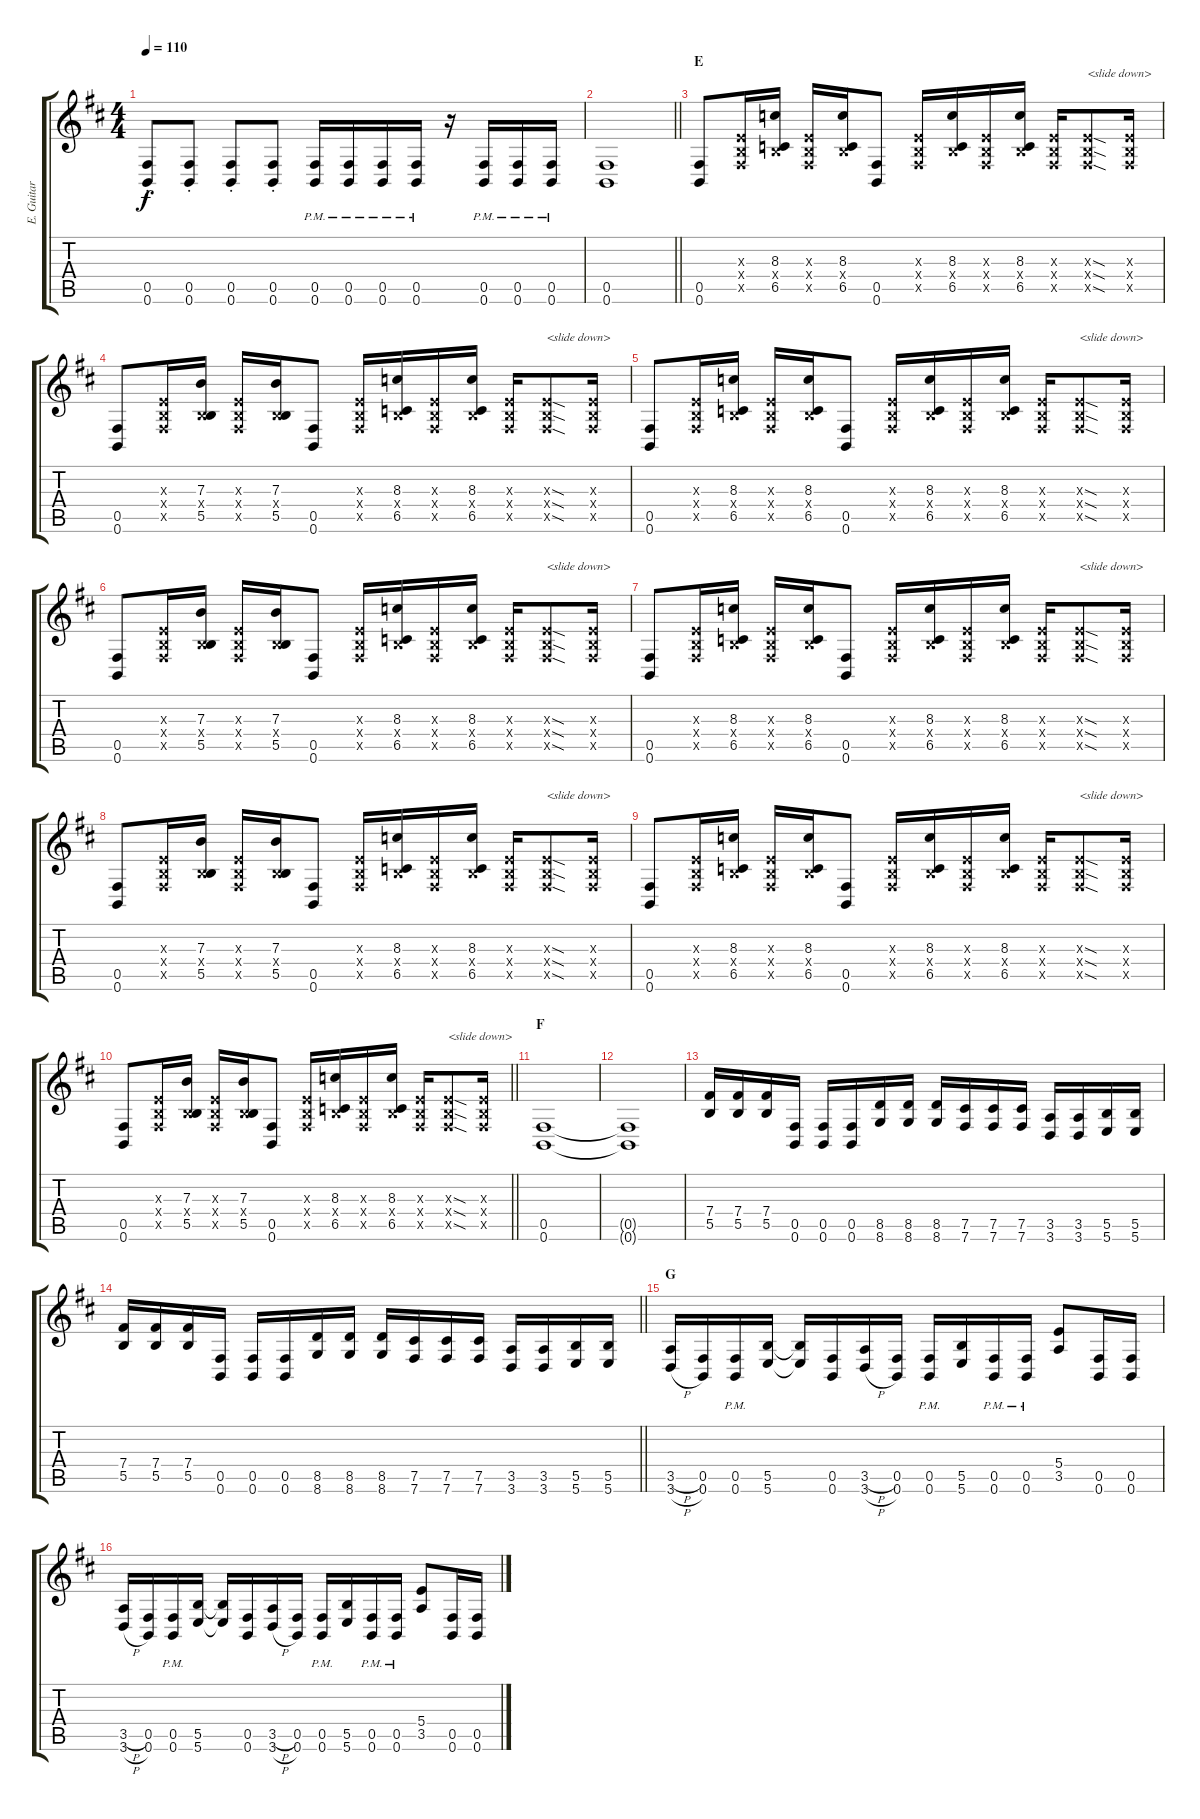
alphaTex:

\track ("E. Guitar I" "E. Guitar ") {instrument overdrivenguitar}
\staff {score tabs}
\tuning (Db4 Ab3 E3 B2 Gb2 B1) {hide}
\ts (4 4)
\tempo 110
\clef g2
\ks d
(0.5{st} 0.6{st}).8{dy f} (0.5{st} 0.6{st}).8 (0.5{st} 0.6{st}).8 (0.5{st} 0.6{st}).8 (0.5{pm} 0.6{pm}).16 (0.5{pm} 0.6{pm}).16 (0.5{pm} 0.6{pm}).16 (0.5{pm} 0.6{pm}).16 r.16 (0.5{pm} 0.6{pm}).16 (0.5{pm} 0.6{pm}).16 (0.5{pm} 0.6{pm}).16 |
\barLineRight lightlight
(0.5 0.6).1 |
\section ("" "E")
(0.5 0.6).8 (0.3{x} 0.4{x} 0.5{x}).16 (8.3 0.4{x} 6.5).16 (0.3{x} 0.4{x} 0.5{x}).16 (8.3 0.4{x} 6.5).16 (0.5 0.6).8 (0.3{x} 0.4{x} 0.5{x}).16 (8.3 0.4{x} 6.5).16 (0.3{x} 0.4{x} 0.5{x}).16 (8.3 0.4{x} 6.5).16 (0.3{x} 0.4{x} 0.5{x}).16 (0.3{sod x} 0.4{sod x} 0.5{sod x}).8{txt "<slide down>"} (0.3{x} 0.4{x} 0.5{x}).16 |
(0.5 0.6).8 (0.3{x} 0.4{x} 0.5{x}).16 (7.3 0.4{x} 5.5).16 (0.3{x} 0.4{x} 0.5{x}).16 (7.3 0.4{x} 5.5).16 (0.5 0.6).8 (0.3{x} 0.4{x} 0.5{x}).16 (8.3 0.4{x} 6.5).16 (0.3{x} 0.4{x} 0.5{x}).16 (8.3 0.4{x} 6.5).16 (0.3{x} 0.4{x} 0.5{x}).16 (0.3{sod x} 0.4{sod x} 0.5{sod x}).8{txt "<slide down>"} (0.3{x} 0.4{x} 0.5{x}).16 |
(0.5 0.6).8 (0.3{x} 0.4{x} 0.5{x}).16 (8.3 0.4{x} 6.5).16 (0.3{x} 0.4{x} 0.5{x}).16 (8.3 0.4{x} 6.5).16 (0.5 0.6).8 (0.3{x} 0.4{x} 0.5{x}).16 (8.3 0.4{x} 6.5).16 (0.3{x} 0.4{x} 0.5{x}).16 (8.3 0.4{x} 6.5).16 (0.3{x} 0.4{x} 0.5{x}).16 (0.3{sod x} 0.4{sod x} 0.5{sod x}).8{txt "<slide down>"} (0.3{x} 0.4{x} 0.5{x}).16 |
(0.5 0.6).8 (0.3{x} 0.4{x} 0.5{x}).16 (7.3 0.4{x} 5.5).16 (0.3{x} 0.4{x} 0.5{x}).16 (7.3 0.4{x} 5.5).16 (0.5 0.6).8 (0.3{x} 0.4{x} 0.5{x}).16 (8.3 0.4{x} 6.5).16 (0.3{x} 0.4{x} 0.5{x}).16 (8.3 0.4{x} 6.5).16 (0.3{x} 0.4{x} 0.5{x}).16 (0.3{sod x} 0.4{sod x} 0.5{sod x}).8{txt "<slide down>"} (0.3{x} 0.4{x} 0.5{x}).16 |
(0.5 0.6).8 (0.3{x} 0.4{x} 0.5{x}).16 (8.3 0.4{x} 6.5).16 (0.3{x} 0.4{x} 0.5{x}).16 (8.3 0.4{x} 6.5).16 (0.5 0.6).8 (0.3{x} 0.4{x} 0.5{x}).16 (8.3 0.4{x} 6.5).16 (0.3{x} 0.4{x} 0.5{x}).16 (8.3 0.4{x} 6.5).16 (0.3{x} 0.4{x} 0.5{x}).16 (0.3{sod x} 0.4{sod x} 0.5{sod x}).8{txt "<slide down>"} (0.3{x} 0.4{x} 0.5{x}).16 |
(0.5 0.6).8 (0.3{x} 0.4{x} 0.5{x}).16 (7.3 0.4{x} 5.5).16 (0.3{x} 0.4{x} 0.5{x}).16 (7.3 0.4{x} 5.5).16 (0.5 0.6).8 (0.3{x} 0.4{x} 0.5{x}).16 (8.3 0.4{x} 6.5).16 (0.3{x} 0.4{x} 0.5{x}).16 (8.3 0.4{x} 6.5).16 (0.3{x} 0.4{x} 0.5{x}).16 (0.3{sod x} 0.4{sod x} 0.5{sod x}).8{txt "<slide down>"} (0.3{x} 0.4{x} 0.5{x}).16 |
(0.5 0.6).8 (0.3{x} 0.4{x} 0.5{x}).16 (8.3 0.4{x} 6.5).16 (0.3{x} 0.4{x} 0.5{x}).16 (8.3 0.4{x} 6.5).16 (0.5 0.6).8 (0.3{x} 0.4{x} 0.5{x}).16 (8.3 0.4{x} 6.5).16 (0.3{x} 0.4{x} 0.5{x}).16 (8.3 0.4{x} 6.5).16 (0.3{x} 0.4{x} 0.5{x}).16 (0.3{sod x} 0.4{sod x} 0.5{sod x}).8{txt "<slide down>"} (0.3{x} 0.4{x} 0.5{x}).16 |
\barLineRight lightlight
(0.5 0.6).8 (0.3{x} 0.4{x} 0.5{x}).16 (7.3 0.4{x} 5.5).16 (0.3{x} 0.4{x} 0.5{x}).16 (7.3 0.4{x} 5.5).16 (0.5 0.6).8 (0.3{x} 0.4{x} 0.5{x}).16 (8.3 0.4{x} 6.5).16 (0.3{x} 0.4{x} 0.5{x}).16 (8.3 0.4{x} 6.5).16 (0.3{x} 0.4{x} 0.5{x}).16 (0.3{sod x} 0.4{sod x} 0.5{sod x}).8{txt "<slide down>"} (0.3{x} 0.4{x} 0.5{x}).16 |
\section ("" "F")
(0.5 0.6).1 |
(0.5{t} 0.6{t}).1 |
(7.4 5.5).16 (7.4 5.5).16 (7.4 5.5).16 (0.5 0.6).16 (0.5 0.6).16 (0.5 0.6).16 (8.5 8.6).16 (8.5 8.6).16 (8.5 8.6).16 (7.5 7.6).16 (7.5 7.6).16 (7.5 7.6).16 (3.5 3.6).16 (3.5 3.6).16 (5.5 5.6).16 (5.5 5.6).16 |
\barLineRight lightlight
(7.4 5.5).16 (7.4 5.5).16 (7.4 5.5).16 (0.5 0.6).16 (0.5 0.6).16 (0.5 0.6).16 (8.5 8.6).16 (8.5 8.6).16 (8.5 8.6).16 (7.5 7.6).16 (7.5 7.6).16 (7.5 7.6).16 (3.5 3.6).16 (3.5 3.6).16 (5.5 5.6).16 (5.5 5.6).16 |
\section ("" "G")
(3.5{h} 3.6{h}).16 (0.5 0.6).16 (0.5{pm} 0.6{pm}).16 (5.5 5.6).16 (5.5{t} 5.6{t}).16 (0.5 0.6).16 (3.5{h} 3.6{h}).16 (0.5 0.6).16 (0.5{pm} 0.6{pm}).16 (5.5 5.6).16 (0.5{pm} 0.6{pm}).16 (0.5{pm} 0.6{pm}).16 (5.4 3.5).8 (0.5 0.6).16 (0.5 0.6).16 |
(3.5{h} 3.6{h}).16 (0.5 0.6).16 (0.5{pm} 0.6{pm}).16 (5.5 5.6).16 (5.5{t} 5.6{t}).16 (0.5 0.6).16 (3.5{h} 3.6{h}).16 (0.5 0.6).16 (0.5{pm} 0.6{pm}).16 (5.5 5.6).16 (0.5{pm} 0.6{pm}).16 (0.5{pm} 0.6{pm}).16 (5.4 3.5).8 (0.5 0.6).16 (0.5 0.6).16
